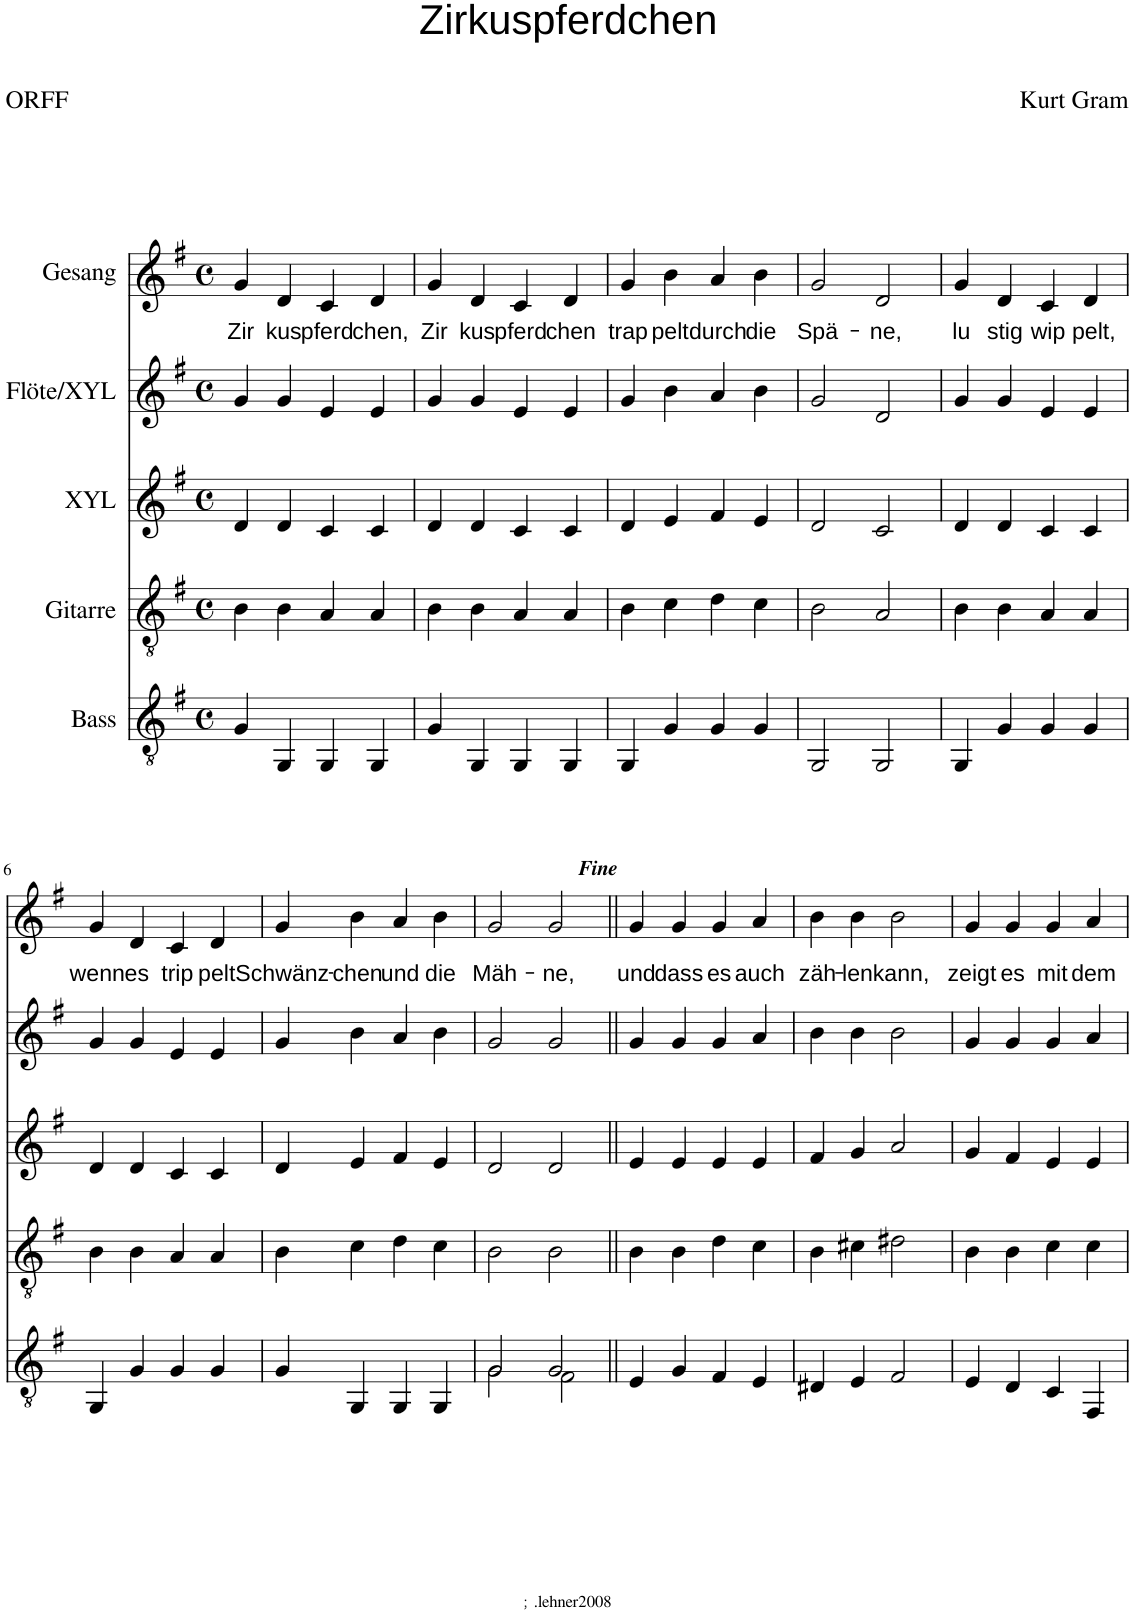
**kern	**kern	**kern	**kern	**kern	**text
*part5	*part4	*part3	*part2	*part1	*part1
*staff5	*staff4	*staff3	*staff2	*staff1	*staff1
*I"Bass	*I"Gitarre	*I"XYL	*I"Flöte/XYL	*I"Gesang	*
*clefGv2	*clefGv2	*clefG2	*clefG2	*clefG2	*
*k[f#]	*k[f#]	*k[f#]	*k[f#]	*k[f#]	*
*M4/4	*M4/4	*M4/4	*M4/4	*M4/4	*
*met(c)	*met(c)	*met(c)	*met(c)	*met(c)	*
=1	=1	=1	=1	=1	=1
!	!	!	!	!	!LO:LY:b
4G/	4B\	4d/	4g/	4g/	Zir
!	!	!	!	!	!LO:LY:b
4GG/	4B\	4d/	4g/	4d/	kus
!	!	!	!	!	!LO:LY:b
4GG/	4A/	4c/	4e/	4c/	pferd
!	!	!	!	!	!LO:LY:b
4GG/	4A/	4c/	4e/	4d/	chen,
=2	=2	=2	=2	=2	=2
!	!	!	!	!	!LO:LY:b
4G/	4B\	4d/	4g/	4g/	Zir
!	!	!	!	!	!LO:LY:b
4GG/	4B\	4d/	4g/	4d/	kus
!	!	!	!	!	!LO:LY:b
4GG/	4A/	4c/	4e/	4c/	pferd
!	!	!	!	!	!LO:LY:b
4GG/	4A/	4c/	4e/	4d/	chen
=3	=3	=3	=3	=3	=3
!	!	!	!	!	!LO:LY:b
4GG/	4B\	4d/	4g/	4g/	trap
!	!	!	!	!	!LO:LY:b
4G/	4c\	4e/	4b\	4b\	pelt
!	!	!	!	!	!LO:LY:b
4G/	4d\	4f#/	4a/	4a/	durch
!	!	!	!	!	!LO:LY:b
4G/	4c\	4e/	4b\	4b\	die
=4	=4	=4	=4	=4	=4
!	!	!	!	!	!LO:LY:b
2GG/	2B\	2d/	2g/	2g/	Spä-
!	!	!	!	!	!LO:LY:b
2GG/	2A/	2c/	2d/	2d/	-ne,
=5	=5	=5	=5	=5	=5
!	!	!	!	!	!LO:LY:b
4GG/	4B\	4d/	4g/	4g/	lu
!	!	!	!	!	!LO:LY:b
4G/	4B\	4d/	4g/	4d/	stig
!	!	!	!	!	!LO:LY:b
4G/	4A/	4c/	4e/	4c/	wip
!	!	!	!	!	!LO:LY:b
4G/	4A/	4c/	4e/	4d/	pelt,
!!LO:LB:g=z
=6	=6	=6	=6	=6	=6
!	!	!	!	!	!LO:LY:b
4GG/	4B\	4d/	4g/	4g/	wenn
!	!	!	!	!	!LO:LY:b
4G/	4B\	4d/	4g/	4d/	es
!	!	!	!	!	!LO:LY:b
4G/	4A/	4c/	4e/	4c/	trip
!	!	!	!	!	!LO:LY:b
4G/	4A/	4c/	4e/	4d/	pelt
=7	=7	=7	=7	=7	=7
!	!	!	!	!	!LO:LY:b
4G/	4B\	4d/	4g/	4g/	Schwänz-
!	!	!	!	!	!LO:LY:b
4GG/	4c\	4e/	4b\	4b\	-chen
!	!	!	!	!	!LO:LY:b
4GG/	4d\	4f#/	4a/	4a/	und
!	!	!	!	!	!LO:LY:b
4GG/	4c\	4e/	4b\	4b\	die
=8	=8	=8	=8	=8	=8
*^	*	*	*	*	*
!	!	!	!	!	!	!LO:LY:b
2G/	2G\	2B\	2d/	2g/	2g/	Mäh-
!	!	!	!	!	!	!LO:LY:b
2G/	2F#\	2B\	2d/	2g/	2g/	-ne,
=9||	=9||	=9||	=9||	=9||	=9||	=9||
!	!	!	!	!	!	!LO:LY:b
*v	*v	*	*	*	*	*
4E/	4B\	4e/	4g/	4g/	und
!	!	!	!	!	!LO:LY:b
4G/	4B\	4e/	4g/	4g/	dass
!	!	!	!	!	!LO:LY:b
4F#/	4d\	4e/	4g/	4g/	es
!	!	!	!	!	!LO:LY:b
4E/	4c\	4e/	4a/	4a/	auch
=10	=10	=10	=10	=10	=10
!	!	!	!	!	!LO:LY:b
4D#X/	4B\	4f#/	4b\	4b\	zäh-
!	!	!	!	!	!LO:LY:b
4E/	4c#X\	4g/	4b\	4b\	-len
!	!	!	!	!	!LO:LY:b
2F#/	2d#X\	2a/	2b\	2b\	kann,
=11	=11	=11	=11	=11	=11
!	!	!	!	!	!LO:LY:b
4E/	4B\	4g/	4g/	4g/	zeigt
!	!	!	!	!	!LO:LY:b
4D/	4B\	4f#/	4g/	4g/	es
!	!	!	!	!	!LO:LY:b
4C/	4c\	4e/	4g/	4g/	mit
!	!	!	!	!	!LO:LY:b
4FF#/	4c\	4e/	4a/	4a/	dem
=	=	=	=	=	=
*-	*-	*-	*-	*-	*-
